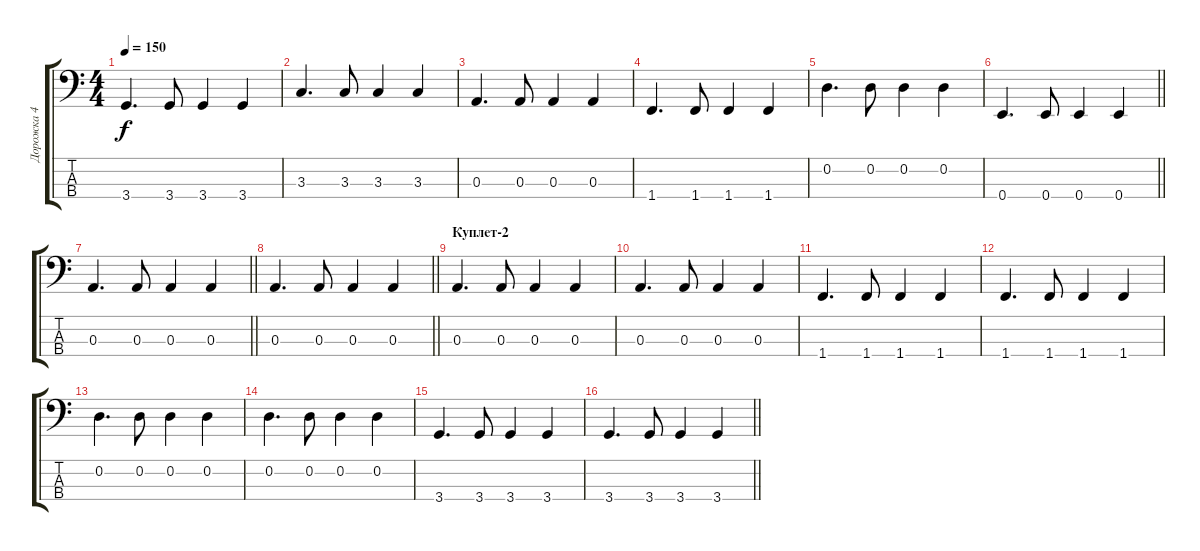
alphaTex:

\track ("Дорожка 4" "Дорожка 4") {instrument electricbassfinger}
\staff {score tabs}
\tuning (G2 D2 A1 E1) {hide}
\ts (4 4)
\tempo 150
\clef f4
\ks c
3.4.4{d dy f} 3.4.8 3.4.4 3.4.4 |
3.3.4{d} 3.3.8 3.3.4 3.3.4 |
0.3.4{d} 0.3.8 0.3.4 0.3.4 |
1.4.4{d} 1.4.8 1.4.4 1.4.4 |
0.2.4{d} 0.2.8 0.2.4 0.2.4 |
\barLineRight lightlight
0.4.4{d} 0.4.8 0.4.4 0.4.4 |
\barLineRight lightlight
0.3.4{d} 0.3.8 0.3.4 0.3.4 |
\barLineRight lightlight
0.3.4{d} 0.3.8 0.3.4 0.3.4 |
\section ("" "Куплет-2")
0.3.4{d} 0.3.8 0.3.4 0.3.4 |
0.3.4{d} 0.3.8 0.3.4 0.3.4 |
1.4.4{d} 1.4.8 1.4.4 1.4.4 |
1.4.4{d} 1.4.8 1.4.4 1.4.4 |
0.2.4{d} 0.2.8 0.2.4 0.2.4 |
0.2.4{d} 0.2.8 0.2.4 0.2.4 |
3.4.4{d} 3.4.8 3.4.4 3.4.4 |
\barLineRight lightlight
3.4.4{d} 3.4.8 3.4.4 3.4.4
